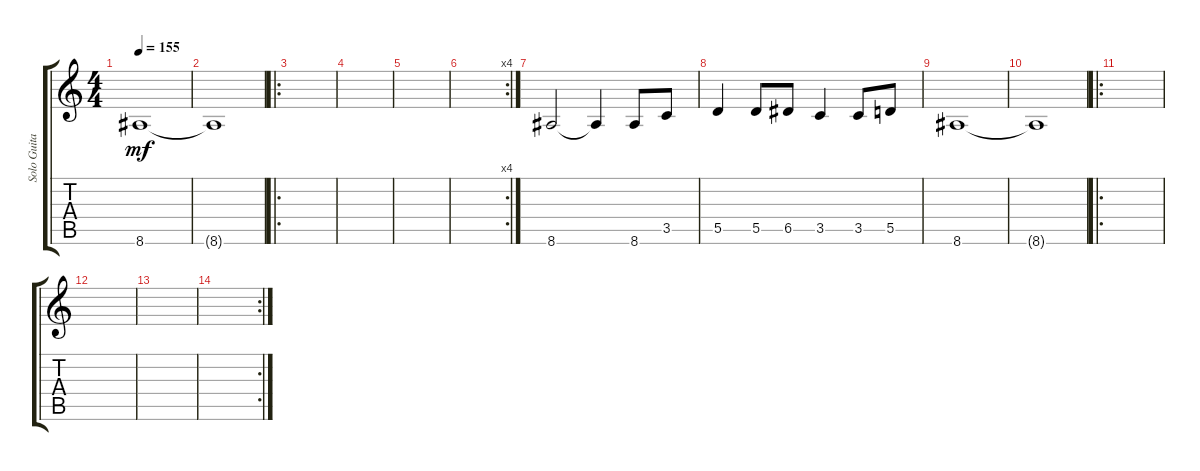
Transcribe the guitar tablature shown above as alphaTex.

\track ("Solo Guitar" "Solo Guita") {instrument electricguitarclean}
\staff {score tabs}
\tuning (E4 B3 G3 D3 A2 D2) {hide}
\ts (4 4)
\tempo 155
\clef g2
\ks c
8.6.1{dy mf} |
8.6{t}.1 |
\ro
|
|
|
\rc 4
|
8.6.2 8.6{t}.4 8.6.8 3.5.8 |
5.5.4 5.5.8 6.5.8 3.5.4 3.5.8 5.5.8 |
8.6.1 |
8.6{t}.1 |
\ro
|
|
|
\rc 2
